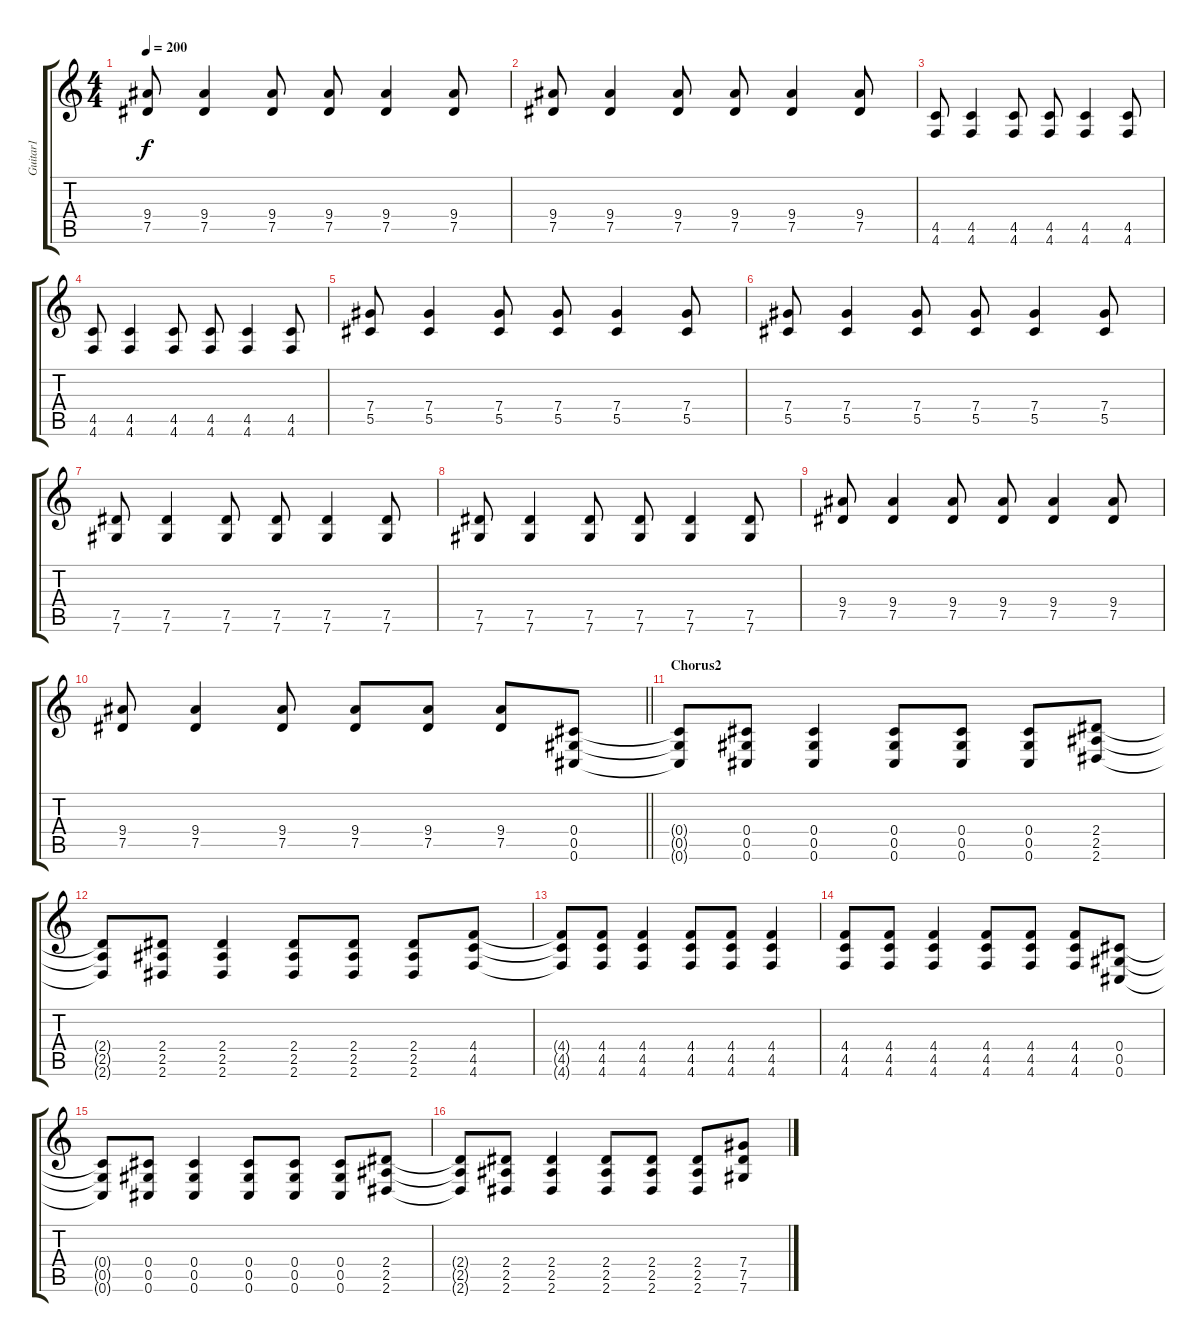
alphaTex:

\track ("Guitar1" "Guitar1") {instrument distortionguitar}
\staff {score tabs}
\tuning (Eb4 Bb3 Gb3 Db3 Ab2 Db2) {hide}
\ts (4 4)
\tempo 200
\clef g2
\ks c
(9.4 7.5).8{dy f} (9.4 7.5).4 (9.4 7.5).8 (9.4 7.5).8 (9.4 7.5).4 (9.4 7.5).8 |
(9.4 7.5).8 (9.4 7.5).4 (9.4 7.5).8 (9.4 7.5).8 (9.4 7.5).4 (9.4 7.5).8 |
(4.5 4.6).8 (4.5 4.6).4 (4.5 4.6).8 (4.5 4.6).8 (4.5 4.6).4 (4.5 4.6).8 |
(4.5 4.6).8 (4.5 4.6).4 (4.5 4.6).8 (4.5 4.6).8 (4.5 4.6).4 (4.5 4.6).8 |
(7.4 5.5).8 (7.4 5.5).4 (7.4 5.5).8 (7.4 5.5).8 (7.4 5.5).4 (7.4 5.5).8 |
(7.4 5.5).8 (7.4 5.5).4 (7.4 5.5).8 (7.4 5.5).8 (7.4 5.5).4 (7.4 5.5).8 |
(7.5 7.6).8 (7.5 7.6).4 (7.5 7.6).8 (7.5 7.6).8 (7.5 7.6).4 (7.5 7.6).8 |
(7.5 7.6).8 (7.5 7.6).4 (7.5 7.6).8 (7.5 7.6).8 (7.5 7.6).4 (7.5 7.6).8 |
(9.4 7.5).8 (9.4 7.5).4 (9.4 7.5).8 (9.4 7.5).8 (9.4 7.5).4 (9.4 7.5).8 |
\barLineRight lightlight
(9.4 7.5).8 (9.4 7.5).4 (9.4 7.5).8 (9.4 7.5).8 (9.4 7.5).8 (9.4 7.5).8 (0.4 0.5 0.6).8 |
\section ("" "Chorus2")
(0.4{t} 0.5{t} 0.6{t}).8 (0.4 0.5 0.6).8 (0.4 0.5 0.6).4 (0.4 0.5 0.6).8 (0.4 0.5 0.6).8 (0.4 0.5 0.6).8 (2.4 2.5 2.6).8 |
(2.4{t} 2.5{t} 2.6{t}).8 (2.4 2.5 2.6).8 (2.4 2.5 2.6).4 (2.4 2.5 2.6).8 (2.4 2.5 2.6).8 (2.4 2.5 2.6).8 (4.4 4.5 4.6).8 |
(4.4{t} 4.5{t} 4.6{t}).8 (4.4 4.5 4.6).8 (4.4 4.5 4.6).4 (4.4 4.5 4.6).8 (4.4 4.5 4.6).8 (4.4 4.5 4.6).4 |
(4.4 4.5 4.6).8 (4.4 4.5 4.6).8 (4.4 4.5 4.6).4 (4.4 4.5 4.6).8 (4.4 4.5 4.6).8 (4.4 4.5 4.6).8 (0.4 0.5 0.6).8 |
(0.4{t} 0.5{t} 0.6{t}).8 (0.4 0.5 0.6).8 (0.4 0.5 0.6).4 (0.4 0.5 0.6).8 (0.4 0.5 0.6).8 (0.4 0.5 0.6).8 (2.4 2.5 2.6).8 |
(2.4{t} 2.5{t} 2.6{t}).8 (2.4 2.5 2.6).8 (2.4 2.5 2.6).4 (2.4 2.5 2.6).8 (2.4 2.5 2.6).8 (2.4 2.5 2.6).8 (7.4 7.5 7.6).8
